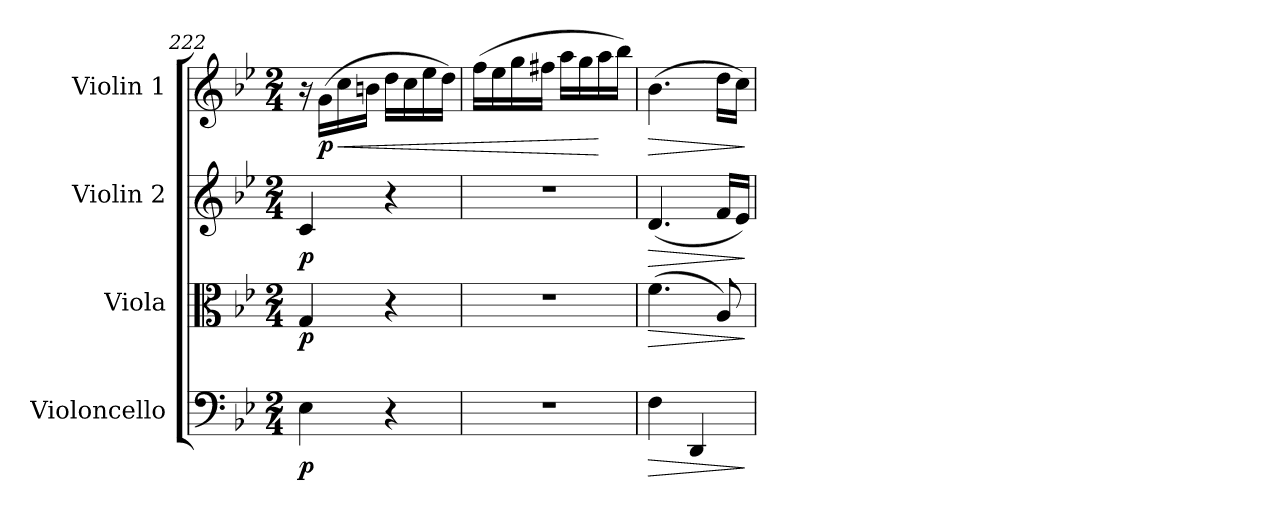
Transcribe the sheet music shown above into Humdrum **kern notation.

**kern	**dynam	**kern	**dynam	**kern	**dynam	**kern	**dynam
*part4	*part4	*part3	*part3	*part2	*part2	*part1	*part1
*staff4	*staff4	*staff3	*staff3	*staff2	*staff2	*staff1	*staff1
*I"Violoncello	*	*I"Viola	*	*I"Violin 2	*	*I"Violin 1	*
*I'Vc	*	*I'Vla	*	*I'Vln	*	*I'Vln	*
!!LO:LB:g=z
*clefF4	*	*clefC3	*	*clefG2	*	*clefG2	*
*k[b-e-]	*	*k[b-e-]	*	*k[b-e-]	*	*k[b-e-]	*
*M2/4	*	*M2/4	*	*M2/4	*	*M2/4	*
=222	=222	=222	=222	=222	=222	=222	=222
!	!LO:DY:b	!	!LO:DY:b	!	!LO:DY:b	!	!
4E-\	p	4G/	p	4c/	p	16r	.
!	!	!	!	!	!	!	!LO:DY:b
.	.	.	.	.	.	(16g\LL	p
!	!	!	!	!	!	!	!LO:HP:b
.	.	.	.	.	.	16cc\	<
.	.	.	.	.	.	16bn\JJ	.
4r	.	4r	.	4r	.	16dd\LL	.
.	.	.	.	.	.	16cc\	.
.	.	.	.	.	.	16ee-\	.
.	.	.	.	.	.	16dd\JJ)	.
!!LO:LB:g=z
=223	=223	=223	=223	=223	=223	=223	=223
2r	.	2r	.	2r	.	(16ff\LL	.
.	.	.	.	.	.	16ee-\	.
.	.	.	.	.	.	16gg\	.
.	.	.	.	.	.	16ff#X\JJ	.
.	.	.	.	.	.	16aa\LL	.
.	.	.	.	.	.	16gg\	.
.	.	.	.	.	.	16aa\	[
.	.	.	.	.	.	16bb-\JJ)	.
=224	=224	=224	=224	=224	=224	=224	=224
!	!LO:HP:b	!	!LO:HP:b	!	!LO:HP:b	!	!LO:HP:b
4F\	>	(4.f\	>	(4.d/	>	(4.b-\	>
4DD/	.	.	.	.	.	.	.
.	.	8A/)	.	16f/LL	.	16dd\LL	.
.	.	.	.	16e-/JJ)	.	16cc\JJ)	.
.	]	.	]	.	]	.	]
=	=	=	=	=	=	=	=
*-	*-	*-	*-	*-	*-	*-	*-
